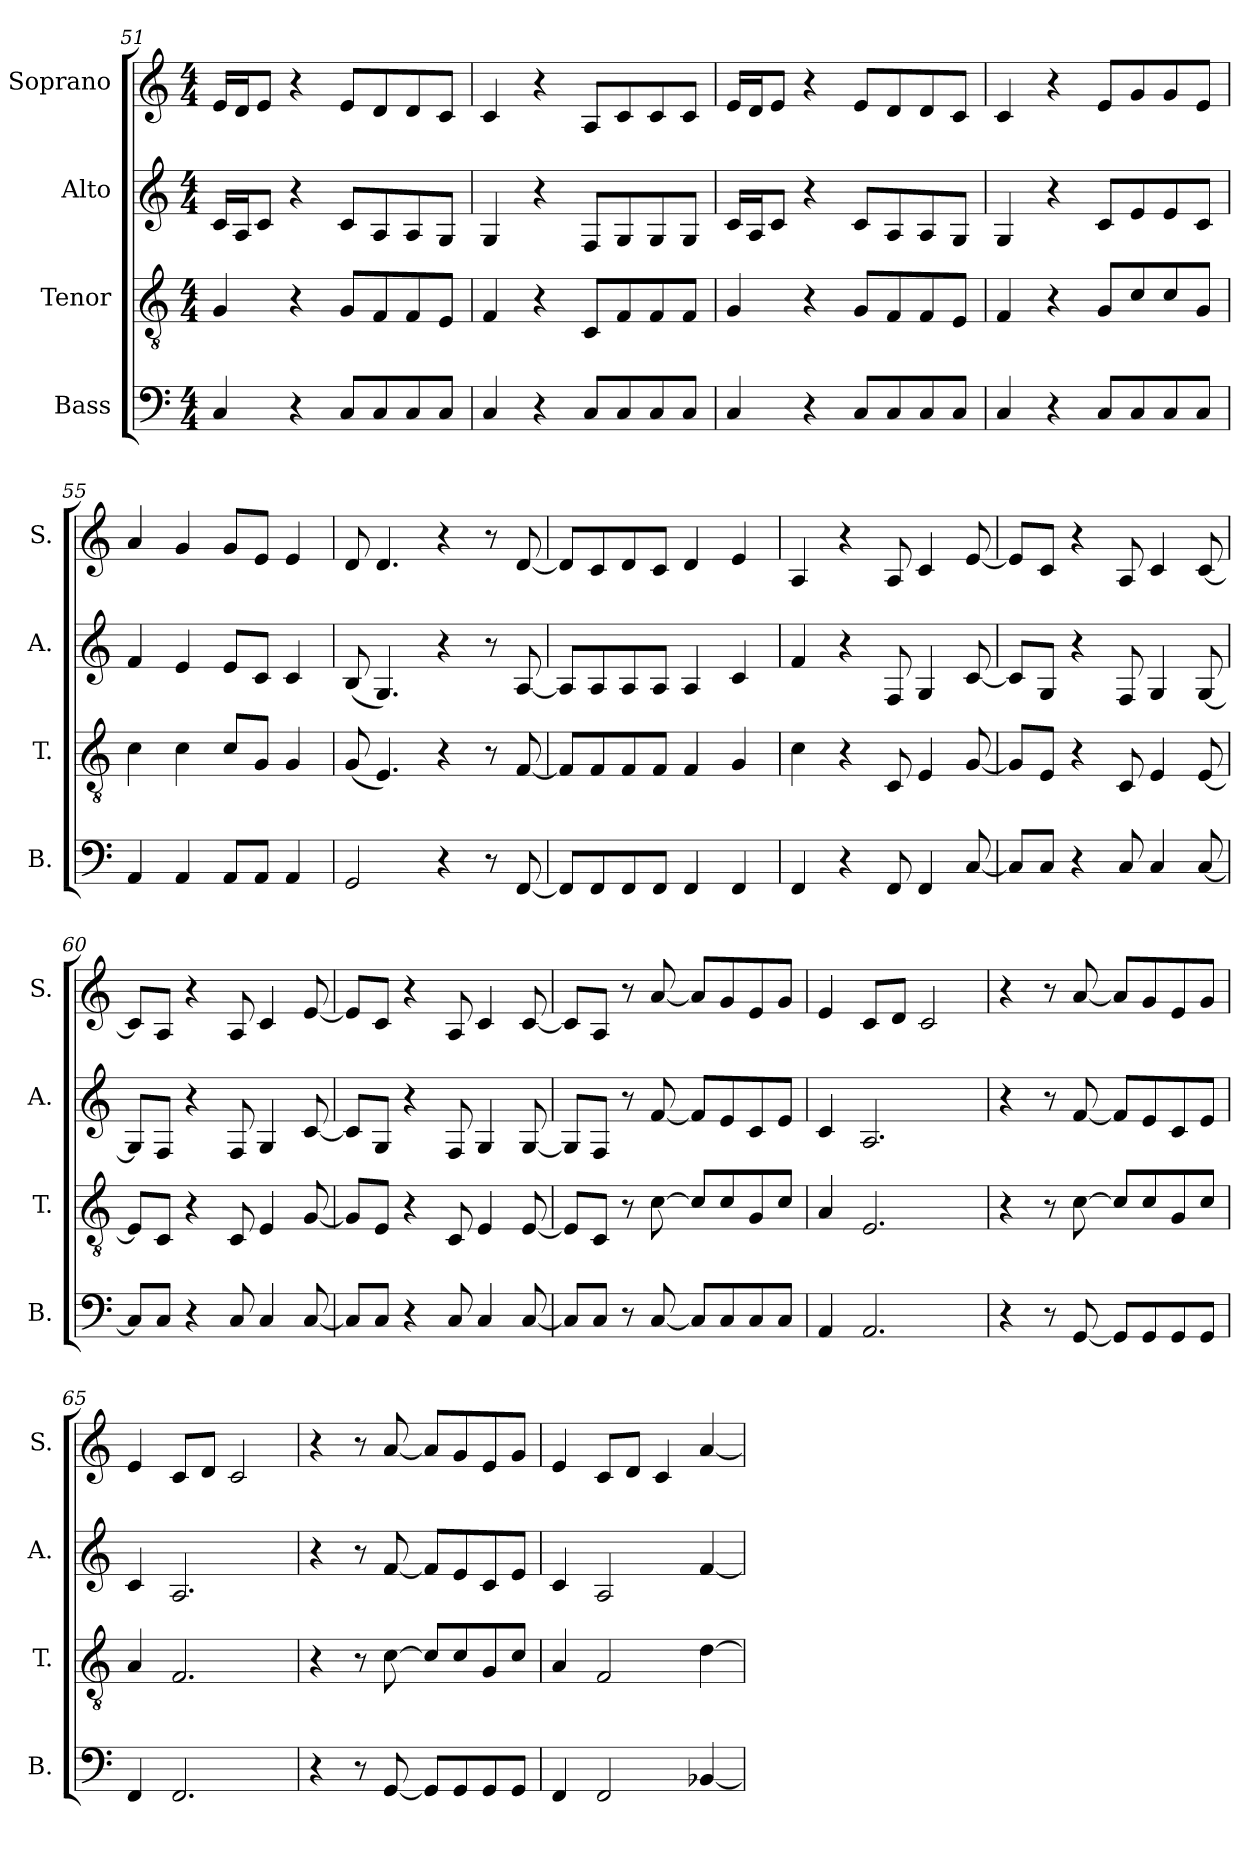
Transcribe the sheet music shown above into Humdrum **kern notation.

**kern	**kern	**kern	**kern
*part4	*part3	*part2	*part1
*staff4	*staff3	*staff2	*staff1
*I"Bass	*I"Tenor	*I"Alto	*I"Soprano
*I'B.	*I'T.	*I'A.	*I'S.
!!LO:LB:g=z
*clefF4	*clefGv2	*clefG2	*clefG2
*k[]	*k[]	*k[]	*k[]
*M4/4	*M4/4	*M4/4	*M4/4
=51	=51	=51	=51
4C/	4G/	16c/LL	16e/LL
.	.	16A/J	16d/J
.	.	8c/J	8e/J
4r	4r	4r	4r
8C/L	8G/L	8c/L	8e/L
8C/	8F/	8A/	8d/
8C/	8F/	8A/	8d/
8C/J	8E/J	8G/J	8c/J
=52	=52	=52	=52
4C/	4F/	4G/	4c/
4r	4r	4r	4r
8C/L	8C/L	8F/L	8A/L
8C/	8F/	8G/	8c/
8C/	8F/	8G/	8c/
8C/J	8F/J	8G/J	8c/J
=53	=53	=53	=53
4C/	4G/	16c/LL	16e/LL
.	.	16A/J	16d/J
.	.	8c/J	8e/J
4r	4r	4r	4r
8C/L	8G/L	8c/L	8e/L
8C/	8F/	8A/	8d/
8C/	8F/	8A/	8d/
8C/J	8E/J	8G/J	8c/J
=54	=54	=54	=54
4C/	4F/	4G/	4c/
4r	4r	4r	4r
8C/L	8G/L	8c/L	8e/L
8C/	8c/	8e/	8g/
8C/	8c/	8e/	8g/
8C/J	8G/J	8c/J	8e/J
!!LO:LB:g=z
=55	=55	=55	=55
4AA/	4c\	4f/	4a/
4AA/	4c\	4e/	4g/
8AA/L	8c/L	8e/L	8g/L
8AA/J	8G/J	8c/J	8e/J
4AA/	4G/	4c/	4e/
=56	=56	=56	=56
2GG/	(<8G/	(<8B/	8d/
.	4.E/)	4.G/)	4.d/
4r	4r	4r	4r
8r	8r	8r	8r
[8FF/	[8F/	[8A/	[8d/
=57	=57	=57	=57
8FF/L]	8F/L]	8A/L]	8d/L]
8FF/	8F/	8A/	8c/
8FF/	8F/	8A/	8d/
8FF/J	8F/J	8A/J	8c/J
4FF/	4F/	4A/	4d/
4FF/	4G/	4c/	4e/
=58	=58	=58	=58
4FF/	4c\	4f/	4A/
4r	4r	4r	4r
8FF/	8C/	8F/	8A/
4FF/	4E/	4G/	4c/
[8C/	[8G/	[8c/	[8e/
=59	=59	=59	=59
8C/L]	8G/L]	8c/L]	8e/L]
8C/J	8E/J	8G/J	8c/J
4r	4r	4r	4r
8C/	8C/	8F/	8A/
4C/	4E/	4G/	4c/
[8C/	[8E/	[8G/	[8c/
!!LO:PB:g=z
=60	=60	=60	=60
8C/L]	8E/L]	8G/L]	8c/L]
8C/J	8C/J	8F/J	8A/J
4r	4r	4r	4r
8C/	8C/	8F/	8A/
4C/	4E/	4G/	4c/
[8C/	[8G/	[8c/	[8e/
=61	=61	=61	=61
8C/L]	8G/L]	8c/L]	8e/L]
8C/J	8E/J	8G/J	8c/J
4r	4r	4r	4r
8C/	8C/	8F/	8A/
4C/	4E/	4G/	4c/
[8C/	[8E/	[8G/	[8c/
=62	=62	=62	=62
8C/L]	8E/L]	8G/L]	8c/L]
8C/J	8C/J	8F/J	8A/J
8r	8r	8r	8r
[8C/	[8c\	[8f/	[8a/
8C/L]	8c/L]	8f/L]	8a/L]
8C/	8c/	8e/	8g/
8C/	8G/	8c/	8e/
8C/J	8c/J	8e/J	8g/J
=63	=63	=63	=63
4AA/	4A/	4c/	4e/
2.AA/	2.E/	2.A/	8c/L
.	.	.	8d/J
.	.	.	2c/
=64	=64	=64	=64
4r	4r	4r	4r
8r	8r	8r	8r
[8GG/	[8c\	[8f/	[8a/
8GG/L]	8c/L]	8f/L]	8a/L]
8GG/	8c/	8e/	8g/
8GG/	8G/	8c/	8e/
8GG/J	8c/J	8e/J	8g/J
!!LO:LB:g=z
=65	=65	=65	=65
4FF/	4A/	4c/	4e/
2.FF/	2.F/	2.A/	8c/L
.	.	.	8d/J
.	.	.	2c/
=66	=66	=66	=66
4r	4r	4r	4r
8r	8r	8r	8r
[8GG/	[8c\	[8f/	[8a/
8GG/L]	8c/L]	8f/L]	8a/L]
8GG/	8c/	8e/	8g/
8GG/	8G/	8c/	8e/
8GG/J	8c/J	8e/J	8g/J
=67	=67	=67	=67
4FF/	4A/	4c/	4e/
2FF/	2F/	2A/	8c/L
.	.	.	8d/J
.	.	.	4c/
[4BB-X/	[4d\	[4f/	[4a/
=	=	=	=
*-	*-	*-	*-
